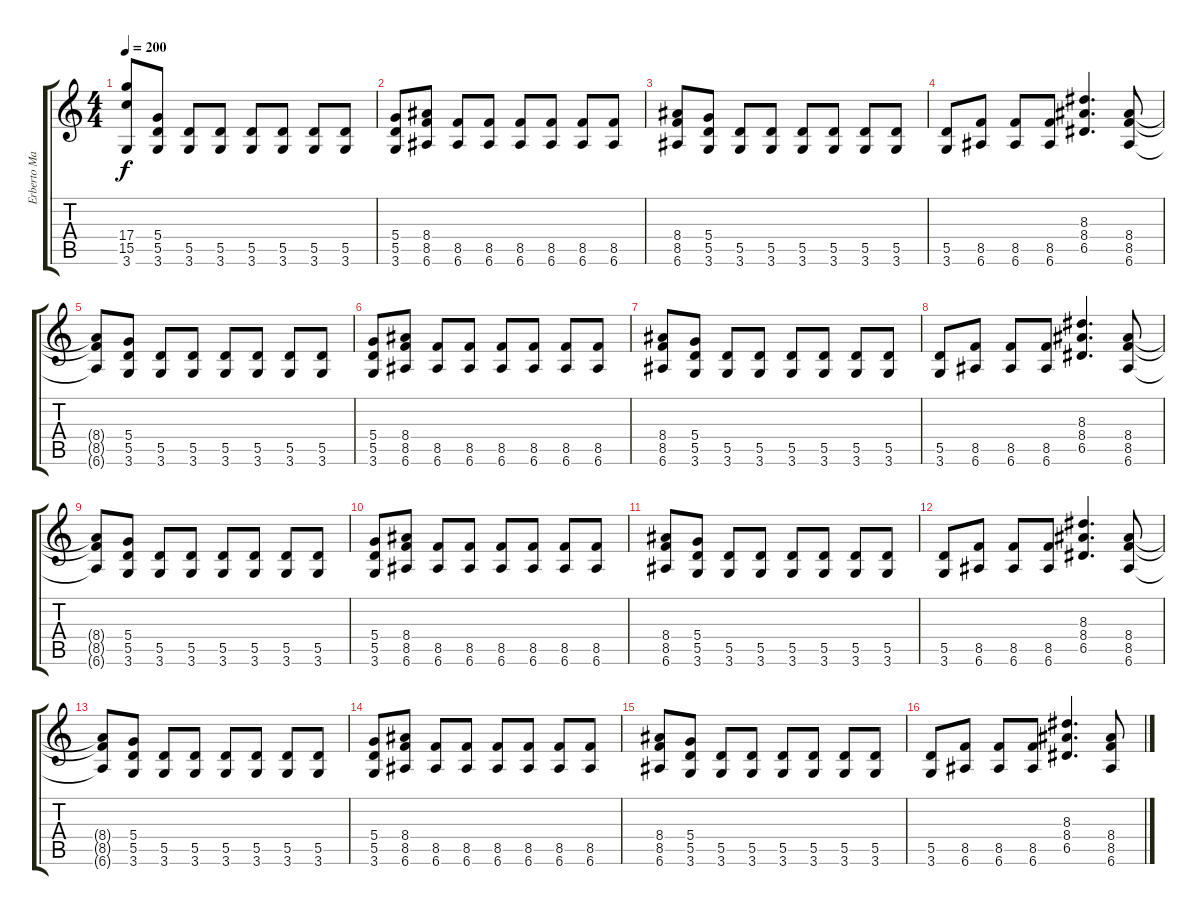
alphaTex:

\track ("Erberto Maria Lewis" "Erberto Ma") {instrument distortionguitar}
\staff {score tabs}
\tuning (E4 B3 G3 D3 A2 E2) {hide}
\ts (4 4)
\tempo 200
\clef g2
\ks c
(17.4{t} 15.5{t} 3.6{t}).8{dy f} (5.4 5.5 3.6).8 (5.5 3.6).8 (5.5 3.6).8 (5.5 3.6).8 (5.5 3.6).8 (5.5 3.6).8 (5.5 3.6).8 |
(5.4 5.5 3.6).8 (8.4 8.5 6.6).8 (8.5 6.6).8 (8.5 6.6).8 (8.5 6.6).8 (8.5 6.6).8 (8.5 6.6).8 (8.5 6.6).8 |
(8.4 8.5 6.6).8 (5.4 5.5 3.6).8 (5.5 3.6).8 (5.5 3.6).8 (5.5 3.6).8 (5.5 3.6).8 (5.5 3.6).8 (5.5 3.6).8 |
(5.5 3.6).8 (8.5 6.6).8 (8.5 6.6).8 (8.5 6.6).8 (8.3 8.4 6.5).4{d} (8.4 8.5 6.6).8 |
(8.4{t} 8.5{t} 6.6{t}).8 (5.4 5.5 3.6).8 (5.5 3.6).8 (5.5 3.6).8 (5.5 3.6).8 (5.5 3.6).8 (5.5 3.6).8 (5.5 3.6).8 |
(5.4 5.5 3.6).8 (8.4 8.5 6.6).8 (8.5 6.6).8 (8.5 6.6).8 (8.5 6.6).8 (8.5 6.6).8 (8.5 6.6).8 (8.5 6.6).8 |
(8.4 8.5 6.6).8 (5.4 5.5 3.6).8 (5.5 3.6).8 (5.5 3.6).8 (5.5 3.6).8 (5.5 3.6).8 (5.5 3.6).8 (5.5 3.6).8 |
(5.5 3.6).8 (8.5 6.6).8 (8.5 6.6).8 (8.5 6.6).8 (8.3 8.4 6.5).4{d} (8.4 8.5 6.6).8 |
(8.4{t} 8.5{t} 6.6{t}).8 (5.4 5.5 3.6).8 (5.5 3.6).8 (5.5 3.6).8 (5.5 3.6).8 (5.5 3.6).8 (5.5 3.6).8 (5.5 3.6).8 |
(5.4 5.5 3.6).8 (8.4 8.5 6.6).8 (8.5 6.6).8 (8.5 6.6).8 (8.5 6.6).8 (8.5 6.6).8 (8.5 6.6).8 (8.5 6.6).8 |
(8.4 8.5 6.6).8 (5.4 5.5 3.6).8 (5.5 3.6).8 (5.5 3.6).8 (5.5 3.6).8 (5.5 3.6).8 (5.5 3.6).8 (5.5 3.6).8 |
(5.5 3.6).8 (8.5 6.6).8 (8.5 6.6).8 (8.5 6.6).8 (8.3 8.4 6.5).4{d} (8.4 8.5 6.6).8 |
(8.4{t} 8.5{t} 6.6{t}).8 (5.4 5.5 3.6).8 (5.5 3.6).8 (5.5 3.6).8 (5.5 3.6).8 (5.5 3.6).8 (5.5 3.6).8 (5.5 3.6).8 |
(5.4 5.5 3.6).8 (8.4 8.5 6.6).8 (8.5 6.6).8 (8.5 6.6).8 (8.5 6.6).8 (8.5 6.6).8 (8.5 6.6).8 (8.5 6.6).8 |
(8.4 8.5 6.6).8 (5.4 5.5 3.6).8 (5.5 3.6).8 (5.5 3.6).8 (5.5 3.6).8 (5.5 3.6).8 (5.5 3.6).8 (5.5 3.6).8 |
(5.5 3.6).8 (8.5 6.6).8 (8.5 6.6).8 (8.5 6.6).8 (8.3 8.4 6.5).4{d} (8.4 8.5 6.6).8
